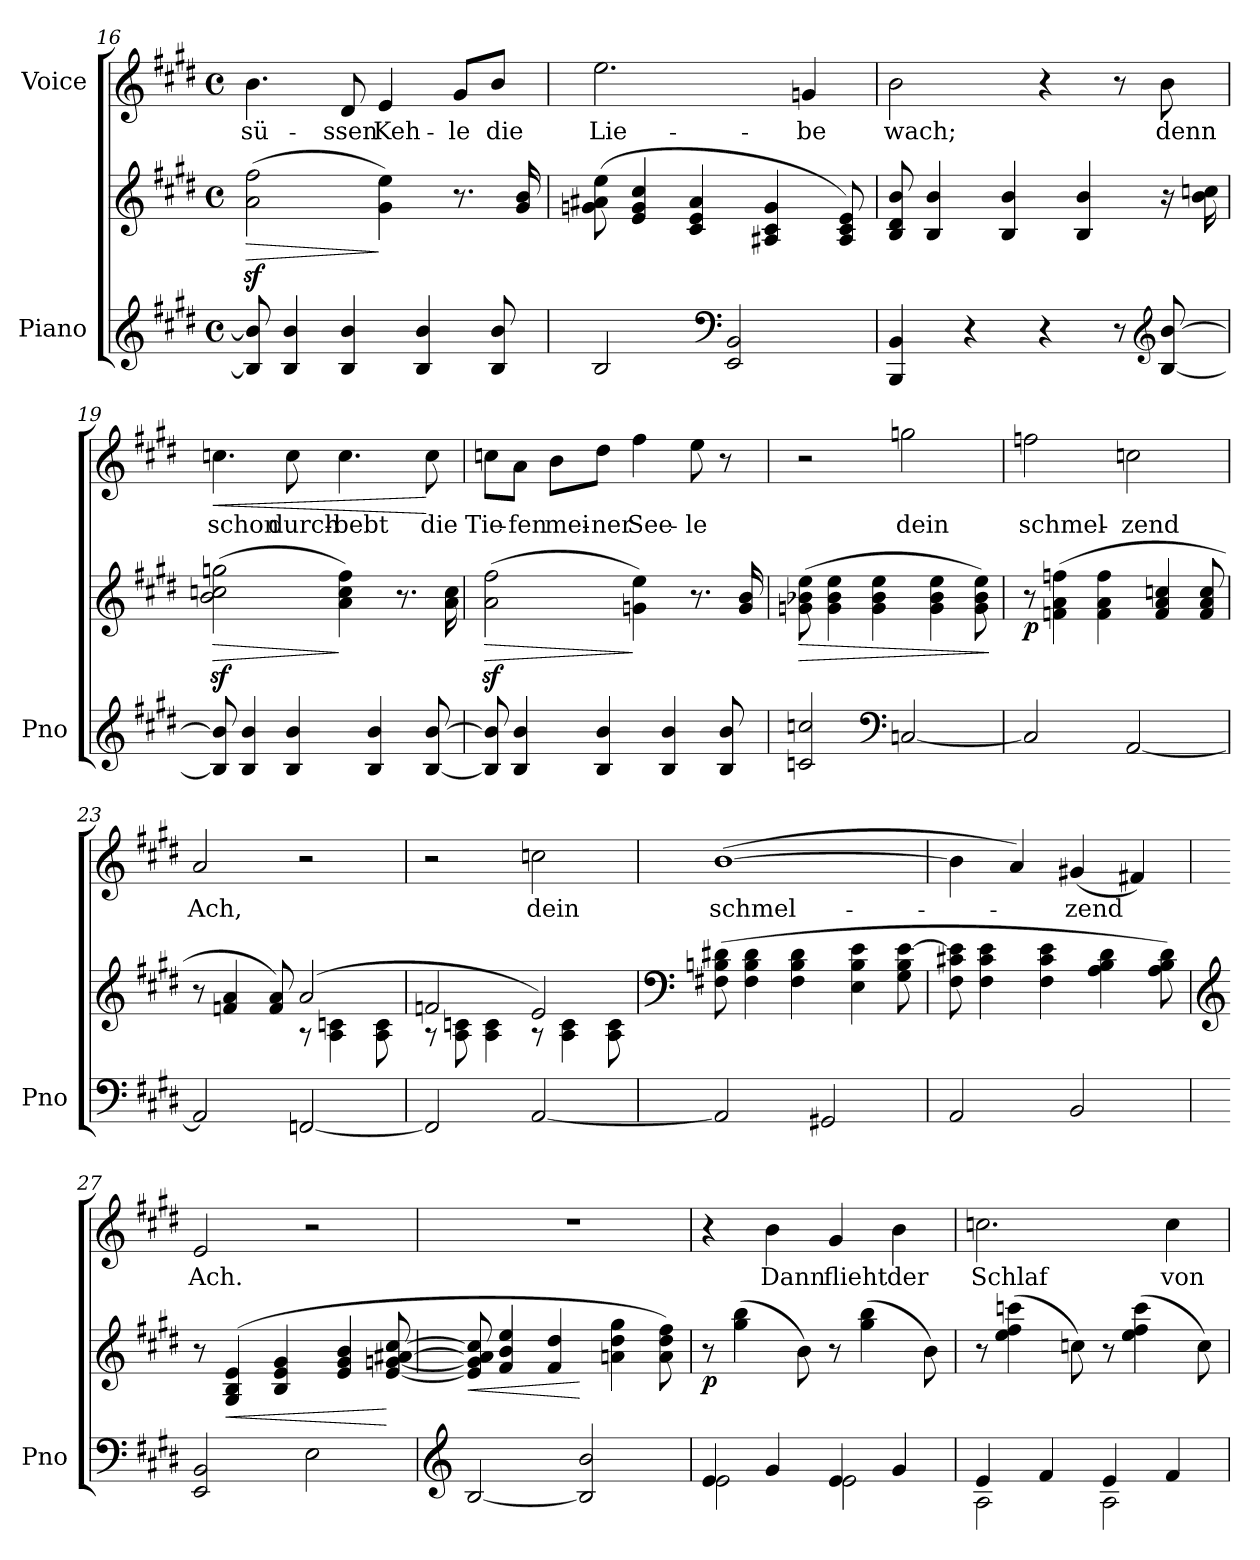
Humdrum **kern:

**kern	**kern	**dynam	**kern	**text	**dynam
*part2	*part2	*part2	*part1	*part1	*part1
*staff3	*staff2	*staff2/3	*staff1	*staff1	*staff1
*I"Piano	*	*	*I"Voice	*	*
*I'Pno	*	*	*	*	*
*clefG2	*clefG2	*	*clefG2	*	*
*k[f#c#g#d#]	*k[f#c#g#d#]	*	*k[f#c#g#d#]	*	*
*M4/4	*M4/4	*	*M4/4	*	*
*met(c)	*met(c)	*	*met(c)	*	*
=16	=16	=16	=16	=16	=16
!	!	!LO:HP:b	!	!LO:LY:b	!
8B/] 8b/]	(2a\z< 2ff#\z<	>	4.b\	sü-	.
4B/ 4b/	.	.	.	.	.
!	!	!	!	!LO:LY:b	!
4B/ 4b/	.	.	8d#/	-ssen	.
!	!	!	!	!LO:LY:b	!
.	4g#\ 4ee\)	]	4e/	Keh-	.
4B/ 4b/	.	.	.	.	.
!	!	!	!	!LO:LY:b	!
.	8.r	.	8g#/L	-le	.
!	!	!	!	!LO:LY:b	!
8B/ 8b/	.	.	8b/J	die	.
.	16g#/ 16b/	.	.	.	.
=17	=17	=17	=17	=17	=17
!	!	!	!	!LO:LY:b	!
2B/	(8gn\ 8a#X\ 8ee\	.	2.ee\	Lie-	.
.	4e/ 4g/ 4cc#/	.	.	.	.
.	4c#/ 4e/ 4a#/	.	.	.	.
*clefF4	*	*	*	*	*
2EE/ 2BB/	.	.	.	.	.
.	4A#X/ 4c#/ 4g/	.	.	.	.
!	!	!	!	!LO:LY:b	!
.	.	.	4gn/	-be	.
.	8A#/ 8c#/ 8e/)	.	.	.	.
!!LO:LB:g=z
=18	=18	=18	=18	=18	=18
!	!	!	!	!LO:LY:b	!
4BBB/ 4BB/	8B/ 8d#/ 8b/	.	2b\	wach;	.
.	4B/ 4b/	.	.	.	.
4r	.	.	.	.	.
.	4B/ 4b/	.	.	.	.
4r	.	.	4r	.	.
.	4B/ 4b/	.	.	.	.
8r	.	.	8r	.	.
*clefG2	*	*	*	*	*
!	!	!	!	!LO:LY:b	!
[8B/ [8b/	16r	.	8b\	denn	.
.	16b\ 16ccn\	.	.	.	.
=19	=19	=19	=19	=19	=19
!	!	!LO:HP:b	!	!LO:LY:b	!LO:HP:b
8B/] 8b/]	(2b\z< 2ccn\z< 2ggn\z<	>	4.ccn\	schon	<
4B/ 4b/	.	.	.	.	.
!	!	!	!	!LO:LY:b	!
4B/ 4b/	.	.	8cc\	durch-	.
!	!	!	!	!LO:LY:b	!
.	4a\ 4cc\ 4ff#\)	]	4.cc\	-bebt	.
4B/ 4b/	.	.	.	.	.
.	8.r	.	.	.	.
!	!	!	!	!LO:LY:b	!
[8B/ [8b/	.	.	8cc\	die	[
.	16a\ 16cc\	.	.	.	.
=20	=20	=20	=20	=20	=20
!	!	!LO:HP:b	!	!LO:LY:b	!
8B/] 8b/]	(2a\z< 2ff#\z<	>	8ccn\L	Tie-	.
!	!	!	!	!LO:LY:b	!
4B/ 4b/	.	.	8a\J	-fen	.
!	!	!	!	!LO:LY:b	!
.	.	.	8b\L	mei-	.
!	!	!	!	!LO:LY:b	!
4B/ 4b/	.	.	8dd#\J	-ner	.
!	!	!	!	!LO:LY:b	!
.	4gn\ 4ee\)	]	4ff#\	See-	.
4B/ 4b/	.	.	.	.	.
!	!	!	!	!LO:LY:b	!
.	8.r	.	8ee\	-le	.
8B/ 8b/	.	.	8r	.	.
.	16g/ 16b/	.	.	.	.
!!LO:LB:g=z
=21	=21	=21	=21	=21	=21
!	!	!LO:HP:b	!	!	!
2cn/ 2ccn/	(8gn\ 8b-X\ 8ee\	>	2r	.	.
.	4g\ 4b-\ 4ee\	.	.	.	.
.	4g\ 4b-\ 4ee\	.	.	.	.
*clefF4	*	*	*	*	*
!	!	!	!	!LO:LY:b	!
[2Cn/	.	.	2ggn\	dein	.
.	4g\ 4b-\ 4ee\	.	.	.	.
.	8g\ 8b-\ 8ee\)	.	.	.	.
.	.	]	.	.	.
=22	=22	=22	=22	=22	=22
!	!	!LO:DY:b	!	!LO:LY:b	!
2C/]	8r	p	2ffn\	schmel-	.
.	(4fn\ 4a\ 4ffn\	.	.	.	.
.	4f\ 4a\ 4ff\	.	.	.	.
!	!	!	!	!LO:LY:b	!
[2AA/	.	.	2ccn\	-zend	.
.	4f/ 4a/ 4ccn/	.	.	.	.
.	8f/ 8a/ 8cc/	.	.	.	.
=23	=23	=23	=23	=23	=23
*	*^	*	*	*	*
!	!	!	!	!	!LO:LY:b	!
2AA/]	8r	2ryy	.	2a/	Ach,	.
.	4fn/ 4a/	.	.	.	.	.
.	8f/ 8a/)	.	.	.	.	.
[2FFn/	(2a/	8r	.	2r	.	.
.	.	4A\ 4cn\	.	.	.	.
.	.	8A\ 8c\	.	.	.	.
=24	=24	=24	=24	=24	=24	=24
2FF/]	2fn/	8r	.	2r	.	.
.	.	8A\ 8cn\	.	.	.	.
.	.	4A\ 4c\	.	.	.	.
!	!	!	!	!	!LO:LY:b	!
[2AA/	2e/)	8r	.	2ccn\	dein	.
.	.	4A\ 4c\	.	.	.	.
.	.	8A\ 8c\	.	.	.	.
*	*v	*v	*	*	*	*
!!LO:LB:g=z
=25	=25	=25	=25	=25	=25
*	*clefF4	*	*	*	*
*	*^	*	*	*	*
!	!	!	!	!	!LO:LY:b	!
*	*v	*v	*	*	*	*
2AA/]	(8F#X\ 8Bn\ 8d#X\	.	([1b	schmel-	.
.	4F#\ 4B\ 4d#\	.	.	.	.
.	4F#\ 4B\ 4d#\	.	.	.	.
2GG#X/	.	.	.	.	.
.	4E\ 4B\ 4e\	.	.	.	.
.	8G#\ 8B\ [8e\	.	.	.	.
=26	=26	=26	=26	=26	=26
2AA/	8F#\ 8c#X\ 8e\]	.	4b\]	.	.
.	4F#\ 4c#\ 4e\	.	.	.	.
.	.	.	4a/)	.	.
.	4F#\ 4c#\ 4e\	.	.	.	.
!	!	!	!	!LO:LY:b	!
2BB/	.	.	(4g#X/	-zend	.
.	4A\ 4B\ 4d#\	.	.	.	.
.	.	.	4f#X/)	.	.
.	8A\ 8B\ 8d#\)	.	.	.	.
=27	=27	=27	=27	=27	=27
*	*clefG2	*	*	*	*
!	!	!	!	!LO:LY:b	!
2EE/ 2BB/	8r	.	2e/	Ach.	.
!	!	!LO:HP:b	!	!	!
.	(4G#/ 4B/ 4e/	<	.	.	.
.	4B/ 4e/ 4g#/	.	.	.	.
2E\	.	.	2r	.	.
.	4e/ 4g#/ 4b/	.	.	.	.
.	[8e/ [8gn/ [8a#X/ [8cc#/	[	.	.	.
=28	=28	=28	=28	=28	=28
*clefG2	*	*	*	*	*
!	!	!LO:HP:b	!	!	!
*	*^	*	*	*	*
[2B/	8e/] 8g/] 8a#/] 8cc#/]	2ryy	<	1r	.	.
.	4f#/ 4b/ 4ee/	.	.	.	.	.
.	4f#/ 4dd#/	.	.	.	.	.
2B/] 2b/	.	2ryy	[	.	.	.
.	4an\ 4dd#\ 4gg#\	.	.	.	.	.
.	8a\ 8dd#\ 8ff#\)	.	.	.	.	.
*	*v	*v	*	*	*	*
!!LO:PB:g=z
=29	=29	=29	=29	=29	=29
*^	*	*	*	*	*
!	!	!	!LO:DY:b	!	!	!
4e/	2e\	8r	p	4r	.	.
.	.	(4gg#\ 4bb\	.	.	.	.
!	!	!	!	!	!LO:LY:b	!
4g#/	.	.	.	4b\	Dann	.
.	.	8b\)	.	.	.	.
!	!	!	!	!	!LO:LY:b	!
4e/	2e\	8r	.	4g#/	flieht	.
.	.	(4gg#\ 4bb\	.	.	.	.
!	!	!	!	!	!LO:LY:b	!
4g#/	.	.	.	4b\	der	.
.	.	8b\)	.	.	.	.
=30	=30	=30	=30	=30	=30	=30
!	!	!	!	!	!LO:LY:b	!
4e/	2A\	8r	.	2.ccn\	Schlaf	.
.	.	(4ee\ 4ff#\ 4cccn\	.	.	.	.
4f#/	.	.	.	.	.	.
.	.	8ccn\)	.	.	.	.
4e/	2A\	8r	.	.	.	.
.	.	(4ee\ 4ff#\ 4ccc\	.	.	.	.
!	!	!	!	!	!LO:LY:b	!
4f#/	.	.	.	4cc\	von	.
.	.	8cc\)	.	.	.	.
*v	*v	*	*	*	*	*
=	=	=	=	=	=
*-	*-	*-	*-	*-	*-
